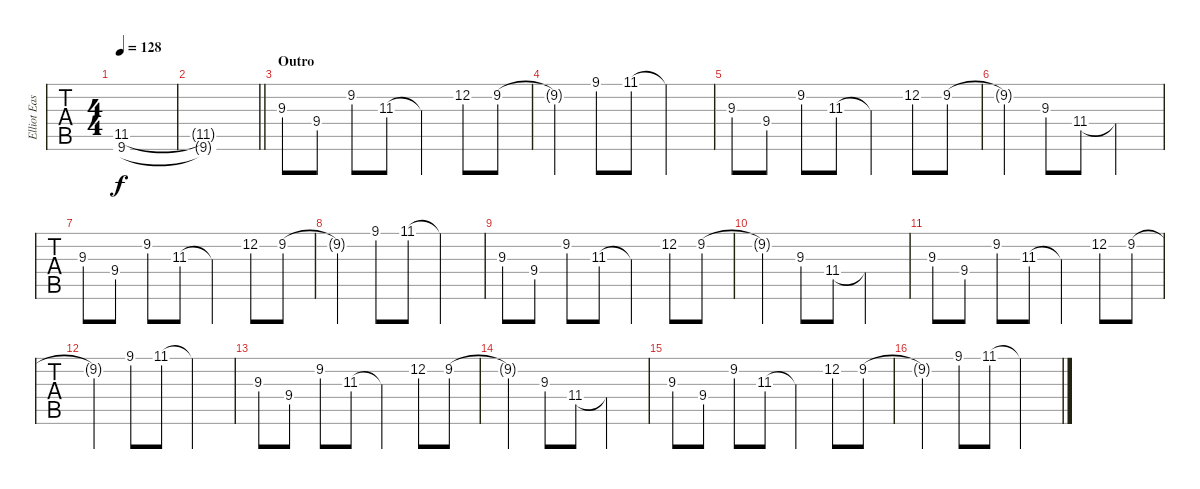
\track ("Elliot Easton - Lead Guitar" "Elliot Eas") {instrument overdrivenguitar}
\staff {tabs}
\tuning (E4 B3 G3 D3 A2 E2) {hide}
\ts (4 4)
\tempo 128
\clef g2
\ks c
(11.5{t} 9.6{t}).1{dy f} |
\barLineRight lightlight
(11.5{t} 9.6{t}).1 |
\section ("" "Outro")
9.3.8{volume 11 instrument lead2sawtooth} 9.4.8 9.2.8 11.3.8 11.3{t}.4 12.2.8 9.2.8 |
9.2{t}.4 9.1.8 11.1.8 11.1{t}.2 |
9.3.8 9.4.8 9.2.8 11.3.8 11.3{t}.4 12.2.8 9.2.8 |
9.2{t}.4 9.3.8 11.4.8 11.4{t}.2 |
9.3.8 9.4.8 9.2.8 11.3.8 11.3{t}.4 12.2.8 9.2.8 |
9.2{t}.4 9.1.8 11.1.8 11.1{t}.2 |
9.3.8 9.4.8 9.2.8 11.3.8 11.3{t}.4 12.2.8 9.2.8 |
9.2{t}.4 9.3.8 11.4.8 11.4{t}.2 |
9.3.8 9.4.8 9.2.8 11.3.8 11.3{t}.4 12.2.8 9.2.8 |
9.2{t}.4 9.1.8 11.1.8 11.1{t}.2 |
9.3.8 9.4.8 9.2.8 11.3.8 11.3{t}.4 12.2.8 9.2.8 |
9.2{t}.4 9.3.8 11.4.8 11.4{t}.2 |
9.3.8 9.4.8 9.2.8 11.3.8 11.3{t}.4 12.2.8 9.2.8 |
9.2{t}.4 9.1.8 11.1.8 11.1{t}.2
